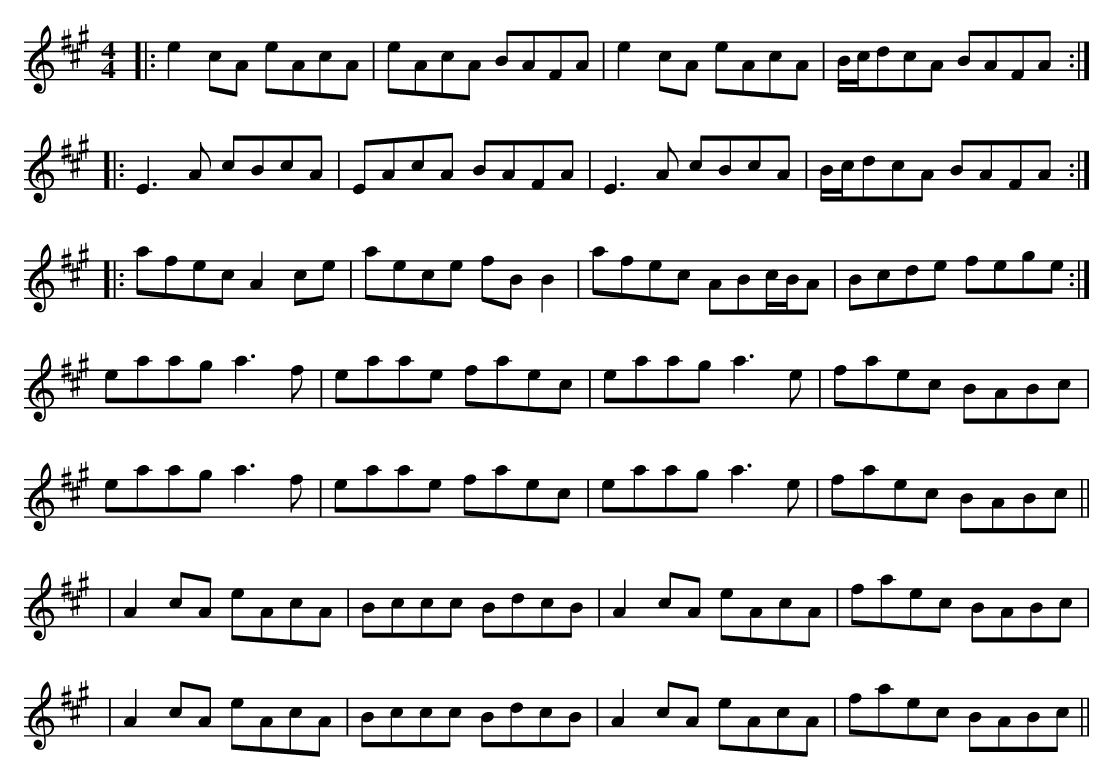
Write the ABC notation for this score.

X:1
M:4/4
K:A
|:e2cA eAcA|eAcA BAFA|e2cA eAcA|B/c/dcA BAFA:|
|:E3A cBcA|EAcA BAFA|E3A cBcA|B/c/dcA BAFA:|
|:afec A2ce|aece fBB2|afec ABc/B/A|Bcde fege:|
eaag a3f|eaae faec|eaag a3e|faec BABc|
eaag a3f|eaae faec|eaag a3e|faec BABc||
|A2cA eAcA|Bccc BdcB|A2cA eAcA|faec BABc|
|A2cA eAcA|Bccc BdcB|A2cA eAcA|faec BABc||
